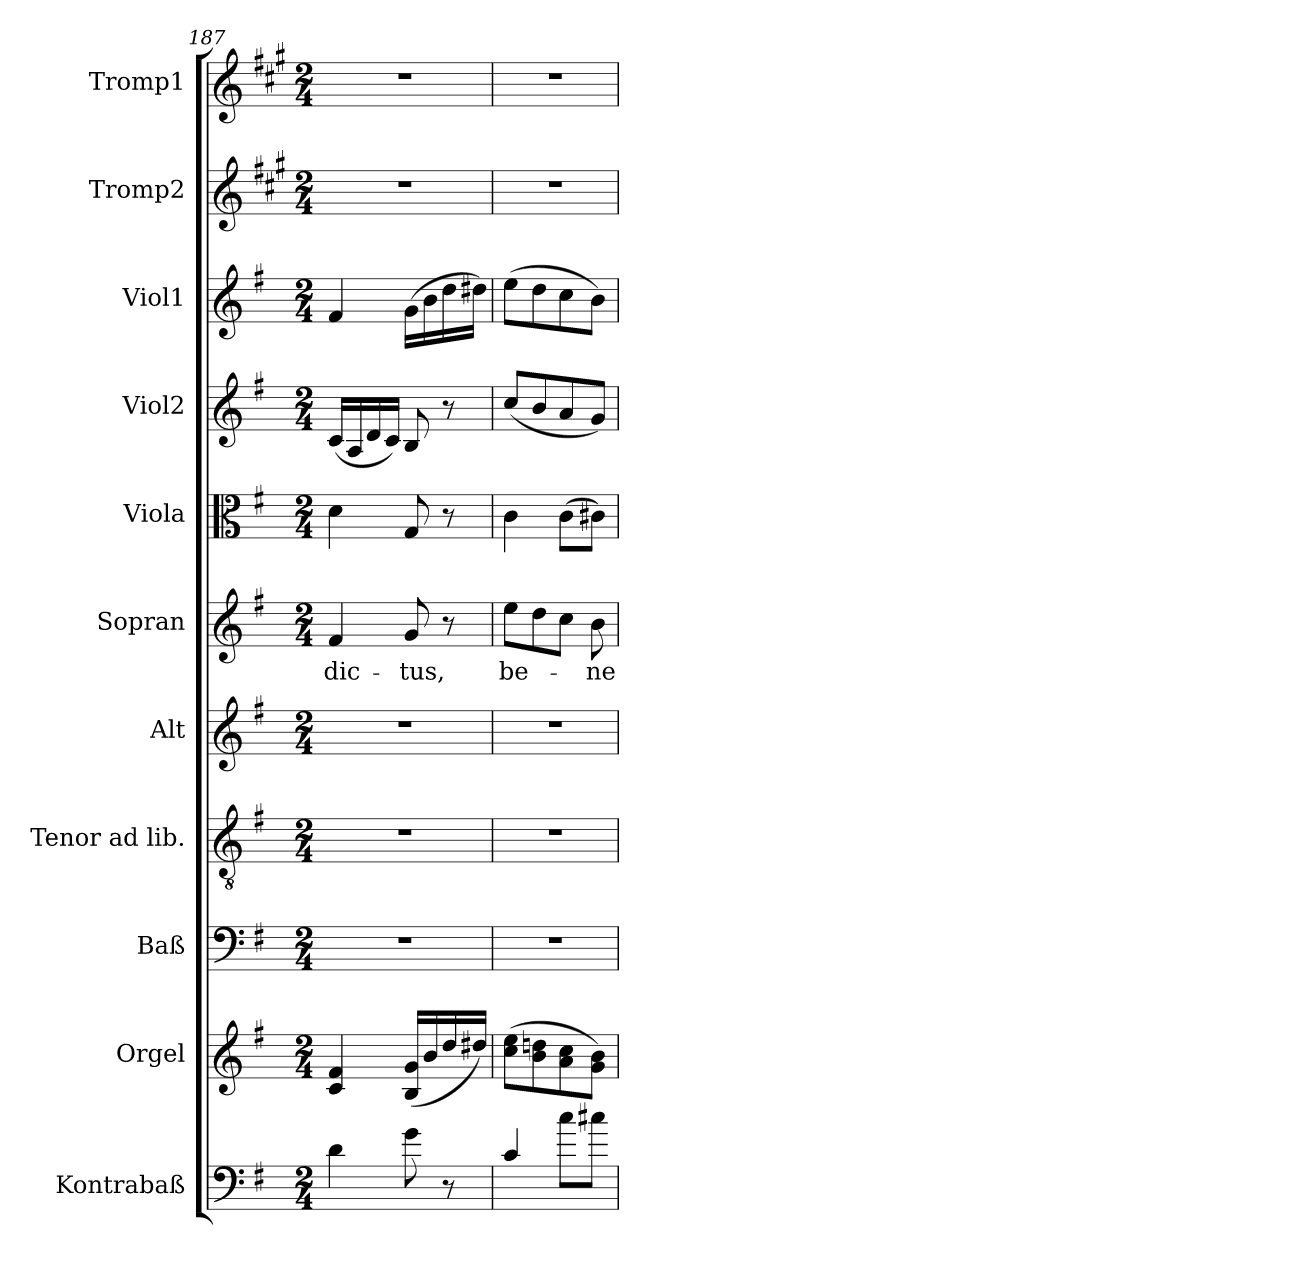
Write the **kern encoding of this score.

**kern	**kern	**kern	**kern	**kern	**kern	**text	**kern	**kern	**kern	**kern	**kern
*part11	*part10	*part9	*part8	*part7	*part6	*part6	*part5	*part4	*part3	*part2	*part1
*staff11	*staff10	*staff9	*staff8	*staff7	*staff6	*staff6	*staff5	*staff4	*staff3	*staff2	*staff1
*I"Kontrabaß	*I"Orgel	*I"Baß	*I"Tenor ad lib.	*I"Alt	*I"Sopran	*	*I"Viola	*I"Viol2	*I"Viol1	*I"Tromp2	*I"Tromp1
*	*	*	*	*	*	*	*I'Vla	*	*	*	*
*clefF4	*clefG2	*clefF4	*clefGv2	*clefG2	*clefG2	*	*clefC3	*clefG2	*clefG2	*clefG2	*clefG2
*ITrd7c12	*	*	*	*	*	*	*	*	*	*ITrd1c2	*ITrd1c2
*k[f#]	*k[f#]	*k[f#]	*k[f#]	*k[f#]	*k[f#]	*	*k[f#]	*k[f#]	*k[f#]	*k[f#]	*k[f#]
*G:	*G:	*G:	*G:	*G:	*G:	*	*G:	*G:	*G:	*G:	*G:
*M2/4	*M2/4	*M2/4	*M2/4	*M2/4	*M2/4	*	*M2/4	*M2/4	*M2/4	*M2/4	*M2/4
=187	=187	=187	=187	=187	=187	=187	=187	=187	=187	=187	=187
!	!	!	!	!	!	!LO:LY:b	!	!	!	!	!
4D\	4c/ 4f#/	2r	2r	2r	4f#/	-dic-	4d\	(<16c/LL	4f#/	2r	2r
.	.	.	.	.	.	.	.	16A/	.	.	.
.	.	.	.	.	.	.	.	16d/	.	.	.
.	.	.	.	.	.	.	.	16c/JJ)	.	.	.
!	!	!	!	!	!	!LO:LY:b	!	!	!	!	!
8G\	(16B/ 16g/LL	.	.	.	8g/	-tus,	8G/	8B/	(>16g\LL	.	.
.	16b/	.	.	.	.	.	.	.	16b\	.	.
8r	16dd/	.	.	.	8r	.	8r	8r	16dd\	.	.
.	16dd#X/JJ)	.	.	.	.	.	.	.	16dd#X\JJ)	.	.
=188	=188	=188	=188	=188	=188	=188	=188	=188	=188	=188	=188
!	!	!	!	!	!	!LO:LY:b	!	!	!	!	!
4C/	(>8cc\ 8ee\L	2r	2r	2r	8ee\L	be-	4c\	(<8cc/L	(>8ee\L	2r	2r
.	8b\ 8ddn\	.	.	.	8dd\	.	.	8b/	8dd\	.	.
8c\L	8a\ 8cc\	.	.	.	8cc\J	.	(>8c\L	8a/	8cc\	.	.
!	!	!	!	!	!	!LO:LY:b	!	!	!	!	!
8c#X\J	8g\ 8b\J)	.	.	.	8b\	-ne-	8c#X\J)	8g/J)	8b\J)	.	.
=	=	=	=	=	=	=	=	=	=	=	=
*-	*-	*-	*-	*-	*-	*-	*-	*-	*-	*-	*-
